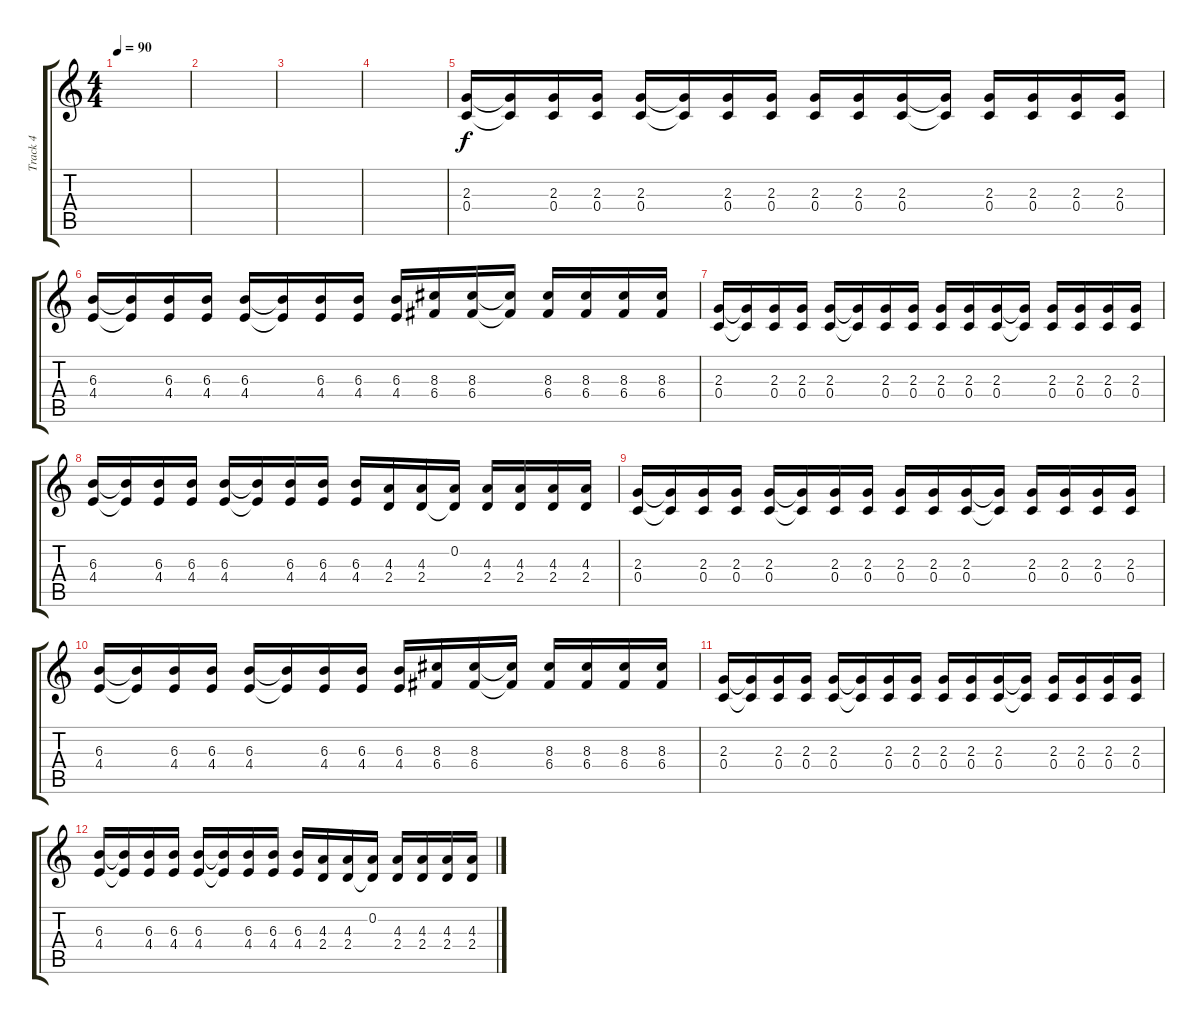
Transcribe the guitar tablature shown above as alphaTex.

\track ("Track 4" "Track 4") {instrument distortionguitar}
\staff {score tabs}
\tuning (D4 A3 F3 C3 G2 C2) {hide}
\ts (4 4)
\tempo 90
\clef g2
\ks c
|
|
|
|
(2.3 0.4).16 (2.3{t} 0.4{t}).16 (2.3 0.4).16 (2.3 0.4).16 (2.3 0.4).16 (2.3{t} 0.4{t}).16 (2.3 0.4).16 (2.3 0.4).16 (2.3 0.4).16 (2.3 0.4).16 (2.3 0.4).16 (2.3{t} 0.4{t}).16 (2.3 0.4).16 (2.3 0.4).16 (2.3 0.4).16 (2.3 0.4).16 |
(6.3 4.4).16 (6.3{t} 4.4{t}).16 (6.3 4.4).16 (6.3 4.4).16 (6.3 4.4).16 (6.3{t} 4.4{t}).16 (6.3 4.4).16 (6.3 4.4).16 (6.3 4.4).16 (8.3 6.4).16 (8.3 6.4).16 (8.3{t} 6.4{t}).16 (8.3 6.4).16 (8.3 6.4).16 (8.3 6.4).16 (8.3 6.4).16 |
(2.3 0.4).16 (2.3{t} 0.4{t}).16 (2.3 0.4).16 (2.3 0.4).16 (2.3 0.4).16 (2.3{t} 0.4{t}).16 (2.3 0.4).16 (2.3 0.4).16 (2.3 0.4).16 (2.3 0.4).16 (2.3 0.4).16 (2.3{t} 0.4{t}).16 (2.3 0.4).16 (2.3 0.4).16 (2.3 0.4).16 (2.3 0.4).16 |
(6.3 4.4).16 (6.3{t} 4.4{t}).16 (6.3 4.4).16 (6.3 4.4).16 (6.3 4.4).16 (6.3{t} 4.4{t}).16 (6.3 4.4).16 (6.3 4.4).16 (6.3 4.4).16 (4.3 2.4).16 (4.3 2.4).16 (0.2 2.4{t}).16 (4.3 2.4).16 (4.3 2.4).16 (4.3 2.4).16 (4.3 2.4).16 |
(2.3 0.4).16 (2.3{t} 0.4{t}).16 (2.3 0.4).16 (2.3 0.4).16 (2.3 0.4).16 (2.3{t} 0.4{t}).16 (2.3 0.4).16 (2.3 0.4).16 (2.3 0.4).16 (2.3 0.4).16 (2.3 0.4).16 (2.3{t} 0.4{t}).16 (2.3 0.4).16 (2.3 0.4).16 (2.3 0.4).16 (2.3 0.4).16 |
(6.3 4.4).16 (6.3{t} 4.4{t}).16 (6.3 4.4).16 (6.3 4.4).16 (6.3 4.4).16 (6.3{t} 4.4{t}).16 (6.3 4.4).16 (6.3 4.4).16 (6.3 4.4).16 (8.3 6.4).16 (8.3 6.4).16 (8.3{t} 6.4{t}).16 (8.3 6.4).16 (8.3 6.4).16 (8.3 6.4).16 (8.3 6.4).16 |
(2.3 0.4).16 (2.3{t} 0.4{t}).16 (2.3 0.4).16 (2.3 0.4).16 (2.3 0.4).16 (2.3{t} 0.4{t}).16 (2.3 0.4).16 (2.3 0.4).16 (2.3 0.4).16 (2.3 0.4).16 (2.3 0.4).16 (2.3{t} 0.4{t}).16 (2.3 0.4).16 (2.3 0.4).16 (2.3 0.4).16 (2.3 0.4).16 |
(6.3 4.4).16 (6.3{t} 4.4{t}).16 (6.3 4.4).16 (6.3 4.4).16 (6.3 4.4).16 (6.3{t} 4.4{t}).16 (6.3 4.4).16 (6.3 4.4).16 (6.3 4.4).16 (4.3 2.4).16 (4.3 2.4).16 (0.2 2.4{t}).16 (4.3 2.4).16 (4.3 2.4).16 (4.3 2.4).16 (4.3 2.4).16
